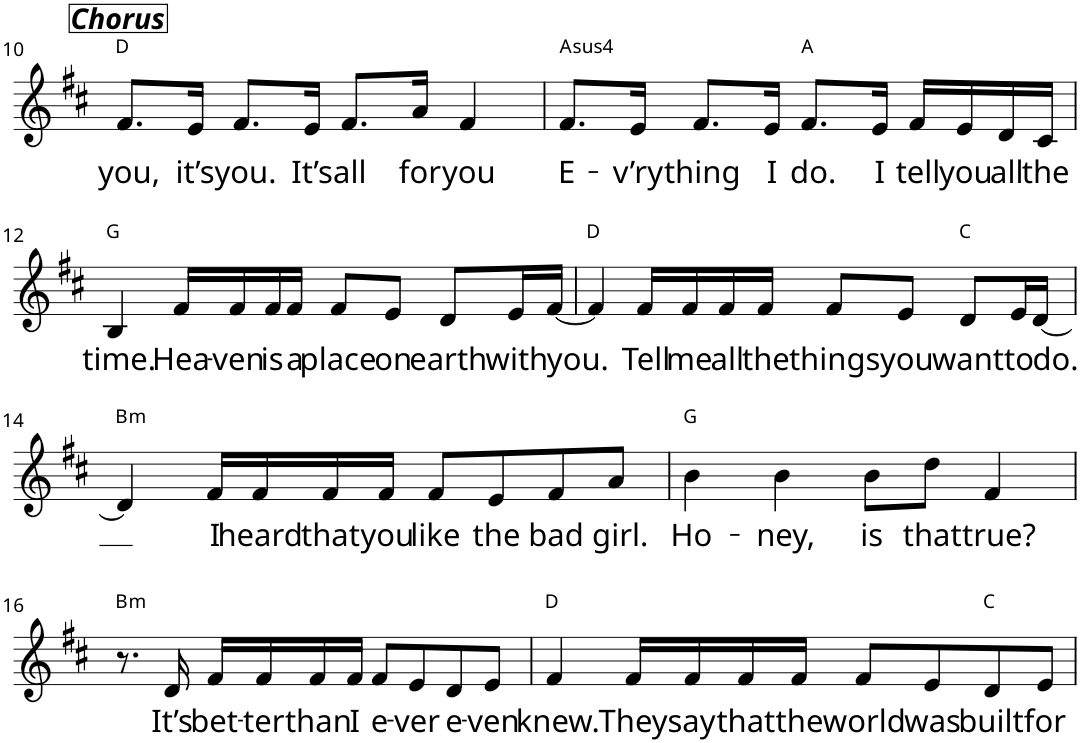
**kern	**text	**harte
*part1	*part1	*part1
*staff1	*staff1	*
*I"Stimme	*	*
!!LO:PB:g=z
*clefG2	*	*
*k[f#c#]	*	*
*M4/4	*	*
=10	=10	=10
!LO:TX:a:Bi:t=Chorus	!	!
!	!LO:LY:b	!
8.f#/L	you,	D:maj
!	!LO:LY:b	!
16e/Jk	it’s	.
!	!LO:LY:b	!
8.f#/L	you.	.
!	!LO:LY:b	!
16e/Jk	It’s	.
!	!LO:LY:b	!
8.f#/L	all	.
!	!LO:LY:b	!
16a/Jk	for	.
!	!LO:LY:b	!
4f#/	you	.
=11	=11	=11
!	!LO:LY:b	!LO:H:kt=4
8.f#/L	E-	A:sus4
!	!LO:LY:b	!
16e/Jk	-v’ry	.
!	!LO:LY:b	!
8.f#/L	thing	.
!	!LO:LY:b	!
16e/Jk	I	.
!	!LO:LY:b	!
8.f#/L	do.	A:maj
!	!LO:LY:b	!
16e/Jk	I	.
!	!LO:LY:b	!
16f#/LL	tell	.
!	!LO:LY:b	!
16e/	you	.
!	!LO:LY:b	!
16d/	all	.
!	!LO:LY:b	!
16c#/JJ	the	.
!!LO:LB:g=z
=12	=12	=12
!	!LO:LY:b	!
4B/	time.	G:maj
!	!LO:LY:b	!
16f#/LL	Hea-	.
!	!LO:LY:b	!
16f#/	-ven	.
!	!LO:LY:b	!
16f#/	is	.
!	!LO:LY:b	!
16f#/JJ	a	.
!	!LO:LY:b	!
8f#/L	place	.
!	!LO:LY:b	!
8e/J	on	.
!	!LO:LY:b	!
8d/L	earth	.
!	!LO:LY:b	!
16e/L	with	.
!	!LO:LY:b	!
[16f#/JJ	you.	.
=13	=13	=13
4f#/]	.	D:maj
!	!LO:LY:b	!
16f#/LL	Tell	.
!	!LO:LY:b	!
16f#/	me	.
!	!LO:LY:b	!
16f#/	all	.
!	!LO:LY:b	!
16f#/JJ	the	.
!	!LO:LY:b	!
8f#/L	things	.
!	!LO:LY:b	!
8e/J	you	.
!	!LO:LY:b	!
8d/L	want	C:maj
!	!LO:LY:b	!
16e/L	to	.
!	!LO:LY:b	!
[16d/JJ	do.	.
!!LO:LB:g=z
=14	=14	=14
!	!	!LO:H:kt=m
4d/]	.	B:min
!	!LO:LY:b	!
16f#/LL	I	.
!	!LO:LY:b	!
16f#/	heard	.
!	!LO:LY:b	!
16f#/	that	.
!	!LO:LY:b	!
16f#/JJ	you	.
!	!LO:LY:b	!
8f#/L	like	.
!	!LO:LY:b	!
8e/	the	.
!	!LO:LY:b	!
8f#/	bad	.
!	!LO:LY:b	!
8a/J	girl.	.
=15	=15	=15
!	!LO:LY:b	!
4b\	Ho-	G:maj
!	!LO:LY:b	!
4b\	-ney,	.
!	!LO:LY:b	!
8b\L	is	.
!	!LO:LY:b	!
8dd\J	that	.
!	!LO:LY:b	!
4f#/	true?	.
!!LO:LB:g=z
=16	=16	=16
!	!	!LO:H:kt=m
8.r	.	B:min
!	!LO:LY:b	!
16d/	It’s	.
!	!LO:LY:b	!
16f#/LL	bet-	.
!	!LO:LY:b	!
16f#/	-ter	.
!	!LO:LY:b	!
16f#/	than	.
!	!LO:LY:b	!
16f#/JJ	I	.
!	!LO:LY:b	!
8f#/L	e-	.
!	!LO:LY:b	!
8e/	-ver	.
!	!LO:LY:b	!
8d/	e-	.
!	!LO:LY:b	!
8e/J	-ven	.
=17	=17	=17
!	!LO:LY:b	!
4f#/	knew.	D:maj
!	!LO:LY:b	!
16f#/LL	They	.
!	!LO:LY:b	!
16f#/	say	.
!	!LO:LY:b	!
16f#/	that	.
!	!LO:LY:b	!
16f#/JJ	the	.
!	!LO:LY:b	!
8f#/L	world	.
!	!LO:LY:b	!
8e/	was	.
!	!LO:LY:b	!
8d/	built	C:maj
!	!LO:LY:b	!
8e/J	for	.
=	=	=
*-	*-	*-
